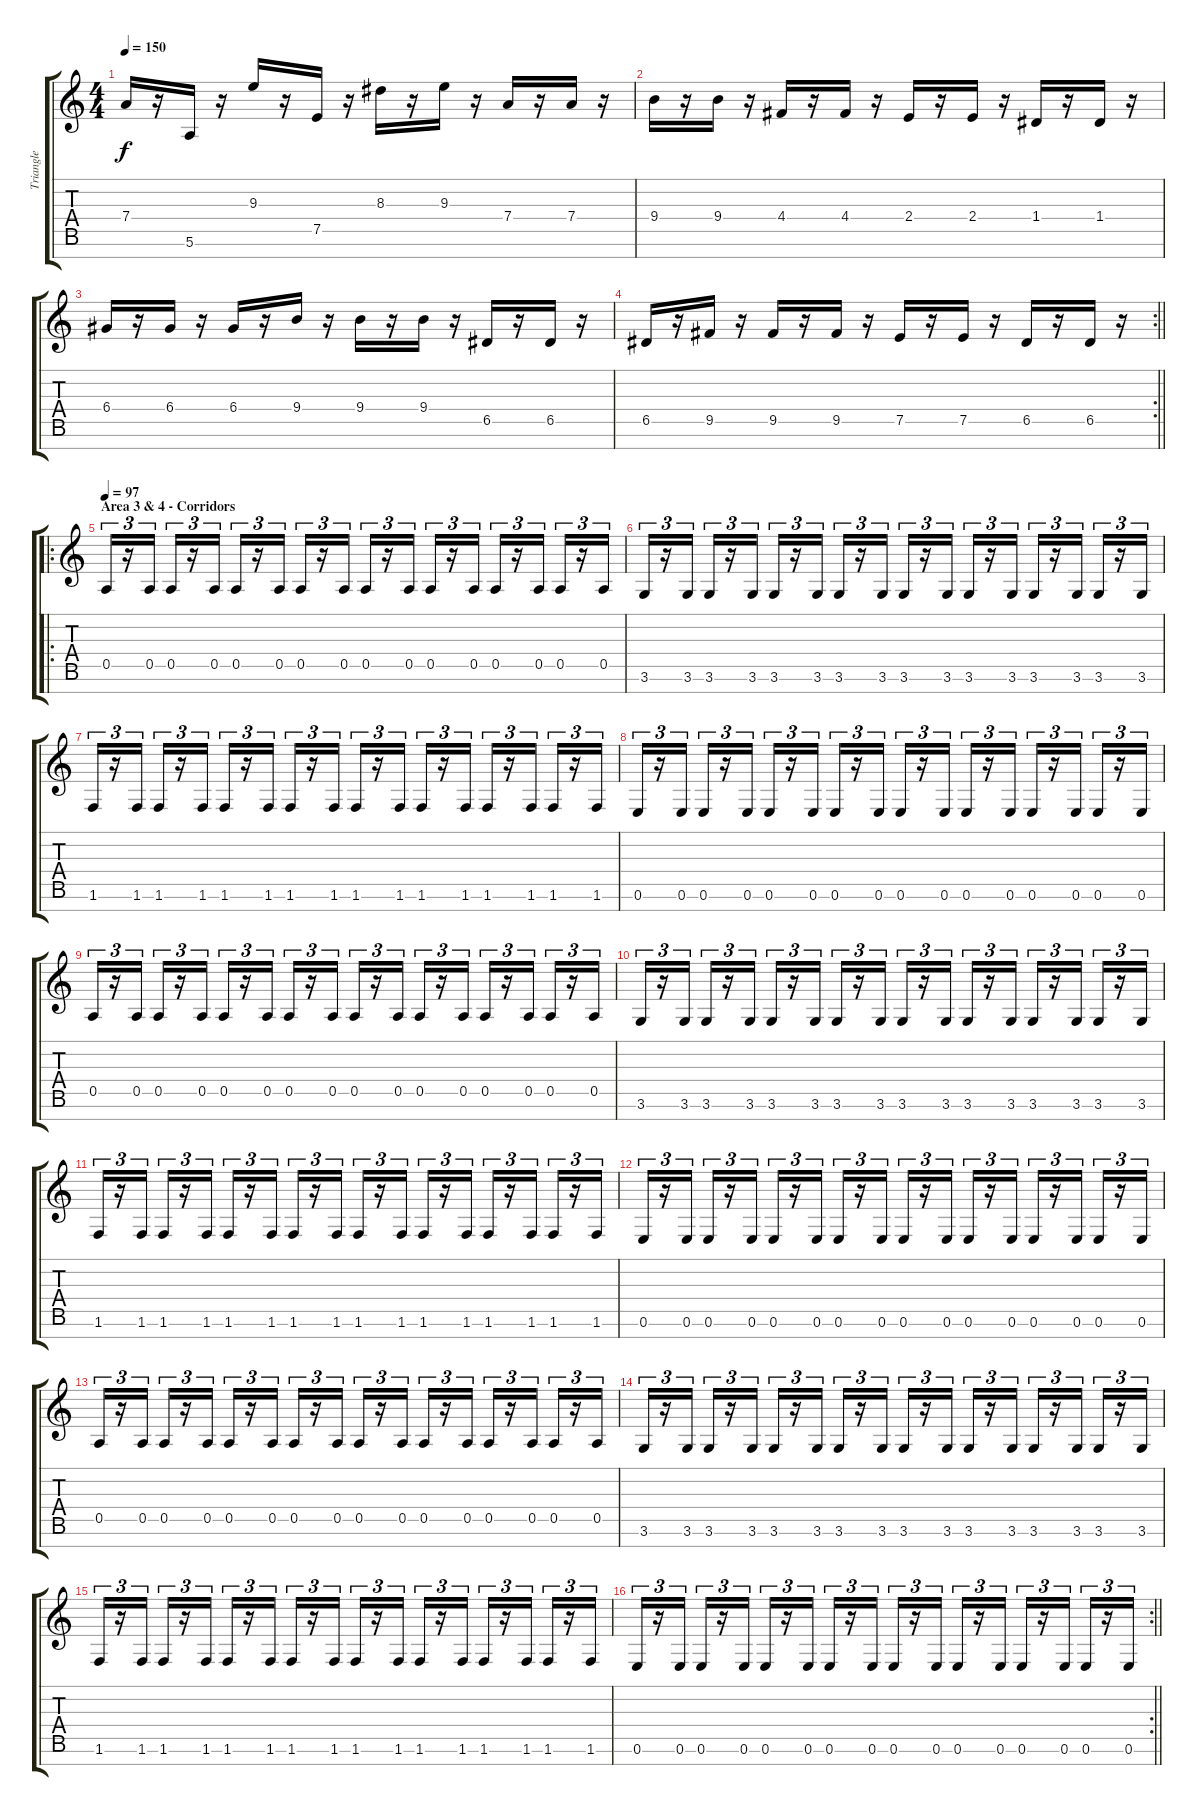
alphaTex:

\track ("Triangle" "Triangle") {instrument electricbassfinger}
\staff {score tabs}
\tuning (E4 B3 G3 D3 A2 E2 B1) {hide}
\ts (4 4)
\tempo 150
\clef g2
\ks c
7.4.16{dy f} r.16 5.6.16 r.16 9.3.16 r.16 7.5.16 r.16 8.3.16 r.16 9.3.16 r.16 7.4.16 r.16 7.4.16 r.16 |
9.4.16 r.16 9.4.16 r.16 4.4.16 r.16 4.4.16 r.16 2.4.16 r.16 2.4.16 r.16 1.4.16 r.16 1.4.16 r.16 |
6.4.16 r.16 6.4.16 r.16 6.4.16 r.16 9.4.16 r.16 9.4.16 r.16 9.4.16 r.16 6.5.16 r.16 6.5.16 r.16 |
\rc 2
\barLineRight lightlight
6.5.16 r.16 9.5.16 r.16 9.5.16 r.16 9.5.16 r.16 7.5.16 r.16 7.5.16 r.16 6.5.16 r.16 6.5.16 r.16 |
\ro
\section ("" "Area 3 & 4 - Corridors")
\tempo 97
0.5.16{tu (3 2) volume 13 instrument electricbassfinger} r.16{tu (3 2)} 0.5.16{tu (3 2)} 0.5.16{tu (3 2)} r.16{tu (3 2)} 0.5.16{tu (3 2)} 0.5.16{tu (3 2)} r.16{tu (3 2)} 0.5.16{tu (3 2)} 0.5.16{tu (3 2)} r.16{tu (3 2)} 0.5.16{tu (3 2)} 0.5.16{tu (3 2)} r.16{tu (3 2)} 0.5.16{tu (3 2)} 0.5.16{tu (3 2)} r.16{tu (3 2)} 0.5.16{tu (3 2)} 0.5.16{tu (3 2)} r.16{tu (3 2)} 0.5.16{tu (3 2)} 0.5.16{tu (3 2)} r.16{tu (3 2)} 0.5.16{tu (3 2)} |
3.6.16{tu (3 2)} r.16{tu (3 2)} 3.6.16{tu (3 2)} 3.6.16{tu (3 2)} r.16{tu (3 2)} 3.6.16{tu (3 2)} 3.6.16{tu (3 2)} r.16{tu (3 2)} 3.6.16{tu (3 2)} 3.6.16{tu (3 2)} r.16{tu (3 2)} 3.6.16{tu (3 2)} 3.6.16{tu (3 2)} r.16{tu (3 2)} 3.6.16{tu (3 2)} 3.6.16{tu (3 2)} r.16{tu (3 2)} 3.6.16{tu (3 2)} 3.6.16{tu (3 2)} r.16{tu (3 2)} 3.6.16{tu (3 2)} 3.6.16{tu (3 2)} r.16{tu (3 2)} 3.6.16{tu (3 2)} |
1.6.16{tu (3 2)} r.16{tu (3 2)} 1.6.16{tu (3 2)} 1.6.16{tu (3 2)} r.16{tu (3 2)} 1.6.16{tu (3 2)} 1.6.16{tu (3 2)} r.16{tu (3 2)} 1.6.16{tu (3 2)} 1.6.16{tu (3 2)} r.16{tu (3 2)} 1.6.16{tu (3 2)} 1.6.16{tu (3 2)} r.16{tu (3 2)} 1.6.16{tu (3 2)} 1.6.16{tu (3 2)} r.16{tu (3 2)} 1.6.16{tu (3 2)} 1.6.16{tu (3 2)} r.16{tu (3 2)} 1.6.16{tu (3 2)} 1.6.16{tu (3 2)} r.16{tu (3 2)} 1.6.16{tu (3 2)} |
0.6.16{tu (3 2)} r.16{tu (3 2)} 0.6.16{tu (3 2)} 0.6.16{tu (3 2)} r.16{tu (3 2)} 0.6.16{tu (3 2)} 0.6.16{tu (3 2)} r.16{tu (3 2)} 0.6.16{tu (3 2)} 0.6.16{tu (3 2)} r.16{tu (3 2)} 0.6.16{tu (3 2)} 0.6.16{tu (3 2)} r.16{tu (3 2)} 0.6.16{tu (3 2)} 0.6.16{tu (3 2)} r.16{tu (3 2)} 0.6.16{tu (3 2)} 0.6.16{tu (3 2)} r.16{tu (3 2)} 0.6.16{tu (3 2)} 0.6.16{tu (3 2)} r.16{tu (3 2)} 0.6.16{tu (3 2)} |
0.5.16{tu (3 2)} r.16{tu (3 2)} 0.5.16{tu (3 2)} 0.5.16{tu (3 2)} r.16{tu (3 2)} 0.5.16{tu (3 2)} 0.5.16{tu (3 2)} r.16{tu (3 2)} 0.5.16{tu (3 2)} 0.5.16{tu (3 2)} r.16{tu (3 2)} 0.5.16{tu (3 2)} 0.5.16{tu (3 2)} r.16{tu (3 2)} 0.5.16{tu (3 2)} 0.5.16{tu (3 2)} r.16{tu (3 2)} 0.5.16{tu (3 2)} 0.5.16{tu (3 2)} r.16{tu (3 2)} 0.5.16{tu (3 2)} 0.5.16{tu (3 2)} r.16{tu (3 2)} 0.5.16{tu (3 2)} |
3.6.16{tu (3 2)} r.16{tu (3 2)} 3.6.16{tu (3 2)} 3.6.16{tu (3 2)} r.16{tu (3 2)} 3.6.16{tu (3 2)} 3.6.16{tu (3 2)} r.16{tu (3 2)} 3.6.16{tu (3 2)} 3.6.16{tu (3 2)} r.16{tu (3 2)} 3.6.16{tu (3 2)} 3.6.16{tu (3 2)} r.16{tu (3 2)} 3.6.16{tu (3 2)} 3.6.16{tu (3 2)} r.16{tu (3 2)} 3.6.16{tu (3 2)} 3.6.16{tu (3 2)} r.16{tu (3 2)} 3.6.16{tu (3 2)} 3.6.16{tu (3 2)} r.16{tu (3 2)} 3.6.16{tu (3 2)} |
1.6.16{tu (3 2)} r.16{tu (3 2)} 1.6.16{tu (3 2)} 1.6.16{tu (3 2)} r.16{tu (3 2)} 1.6.16{tu (3 2)} 1.6.16{tu (3 2)} r.16{tu (3 2)} 1.6.16{tu (3 2)} 1.6.16{tu (3 2)} r.16{tu (3 2)} 1.6.16{tu (3 2)} 1.6.16{tu (3 2)} r.16{tu (3 2)} 1.6.16{tu (3 2)} 1.6.16{tu (3 2)} r.16{tu (3 2)} 1.6.16{tu (3 2)} 1.6.16{tu (3 2)} r.16{tu (3 2)} 1.6.16{tu (3 2)} 1.6.16{tu (3 2)} r.16{tu (3 2)} 1.6.16{tu (3 2)} |
0.6.16{tu (3 2)} r.16{tu (3 2)} 0.6.16{tu (3 2)} 0.6.16{tu (3 2)} r.16{tu (3 2)} 0.6.16{tu (3 2)} 0.6.16{tu (3 2)} r.16{tu (3 2)} 0.6.16{tu (3 2)} 0.6.16{tu (3 2)} r.16{tu (3 2)} 0.6.16{tu (3 2)} 0.6.16{tu (3 2)} r.16{tu (3 2)} 0.6.16{tu (3 2)} 0.6.16{tu (3 2)} r.16{tu (3 2)} 0.6.16{tu (3 2)} 0.6.16{tu (3 2)} r.16{tu (3 2)} 0.6.16{tu (3 2)} 0.6.16{tu (3 2)} r.16{tu (3 2)} 0.6.16{tu (3 2)} |
0.5.16{tu (3 2)} r.16{tu (3 2)} 0.5.16{tu (3 2)} 0.5.16{tu (3 2)} r.16{tu (3 2)} 0.5.16{tu (3 2)} 0.5.16{tu (3 2)} r.16{tu (3 2)} 0.5.16{tu (3 2)} 0.5.16{tu (3 2)} r.16{tu (3 2)} 0.5.16{tu (3 2)} 0.5.16{tu (3 2)} r.16{tu (3 2)} 0.5.16{tu (3 2)} 0.5.16{tu (3 2)} r.16{tu (3 2)} 0.5.16{tu (3 2)} 0.5.16{tu (3 2)} r.16{tu (3 2)} 0.5.16{tu (3 2)} 0.5.16{tu (3 2)} r.16{tu (3 2)} 0.5.16{tu (3 2)} |
3.6.16{tu (3 2)} r.16{tu (3 2)} 3.6.16{tu (3 2)} 3.6.16{tu (3 2)} r.16{tu (3 2)} 3.6.16{tu (3 2)} 3.6.16{tu (3 2)} r.16{tu (3 2)} 3.6.16{tu (3 2)} 3.6.16{tu (3 2)} r.16{tu (3 2)} 3.6.16{tu (3 2)} 3.6.16{tu (3 2)} r.16{tu (3 2)} 3.6.16{tu (3 2)} 3.6.16{tu (3 2)} r.16{tu (3 2)} 3.6.16{tu (3 2)} 3.6.16{tu (3 2)} r.16{tu (3 2)} 3.6.16{tu (3 2)} 3.6.16{tu (3 2)} r.16{tu (3 2)} 3.6.16{tu (3 2)} |
1.6.16{tu (3 2)} r.16{tu (3 2)} 1.6.16{tu (3 2)} 1.6.16{tu (3 2)} r.16{tu (3 2)} 1.6.16{tu (3 2)} 1.6.16{tu (3 2)} r.16{tu (3 2)} 1.6.16{tu (3 2)} 1.6.16{tu (3 2)} r.16{tu (3 2)} 1.6.16{tu (3 2)} 1.6.16{tu (3 2)} r.16{tu (3 2)} 1.6.16{tu (3 2)} 1.6.16{tu (3 2)} r.16{tu (3 2)} 1.6.16{tu (3 2)} 1.6.16{tu (3 2)} r.16{tu (3 2)} 1.6.16{tu (3 2)} 1.6.16{tu (3 2)} r.16{tu (3 2)} 1.6.16{tu (3 2)} |
\rc 2
\barLineRight lightlight
0.6.16{tu (3 2)} r.16{tu (3 2)} 0.6.16{tu (3 2)} 0.6.16{tu (3 2)} r.16{tu (3 2)} 0.6.16{tu (3 2)} 0.6.16{tu (3 2)} r.16{tu (3 2)} 0.6.16{tu (3 2)} 0.6.16{tu (3 2)} r.16{tu (3 2)} 0.6.16{tu (3 2)} 0.6.16{tu (3 2)} r.16{tu (3 2)} 0.6.16{tu (3 2)} 0.6.16{tu (3 2)} r.16{tu (3 2)} 0.6.16{tu (3 2)} 0.6.16{tu (3 2)} r.16{tu (3 2)} 0.6.16{tu (3 2)} 0.6.16{tu (3 2)} r.16{tu (3 2)} 0.6.16{tu (3 2)}
